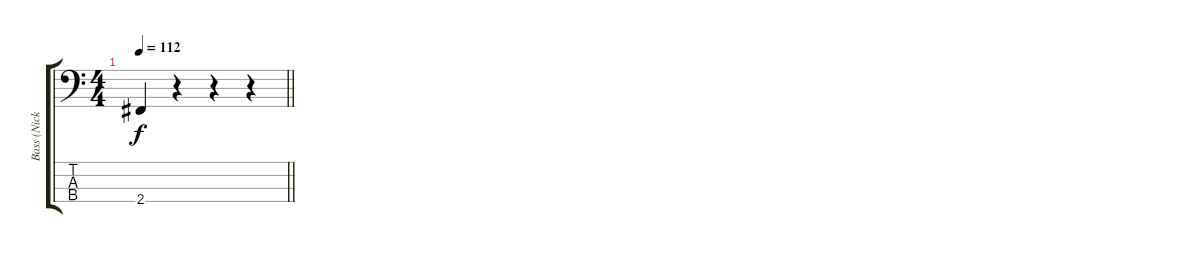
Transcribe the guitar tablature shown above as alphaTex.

\track ("Bass (Nick)" "Bass (Nick") {instrument electricbasspick}
\staff {score tabs}
\tuning (G2 D2 A1 E1) {hide}
\ts (4 4)
\tempo 112
\clef f4
\barLineRight lightlight
\ks c
2.4.4{dy f} r.4 r.4 r.4
